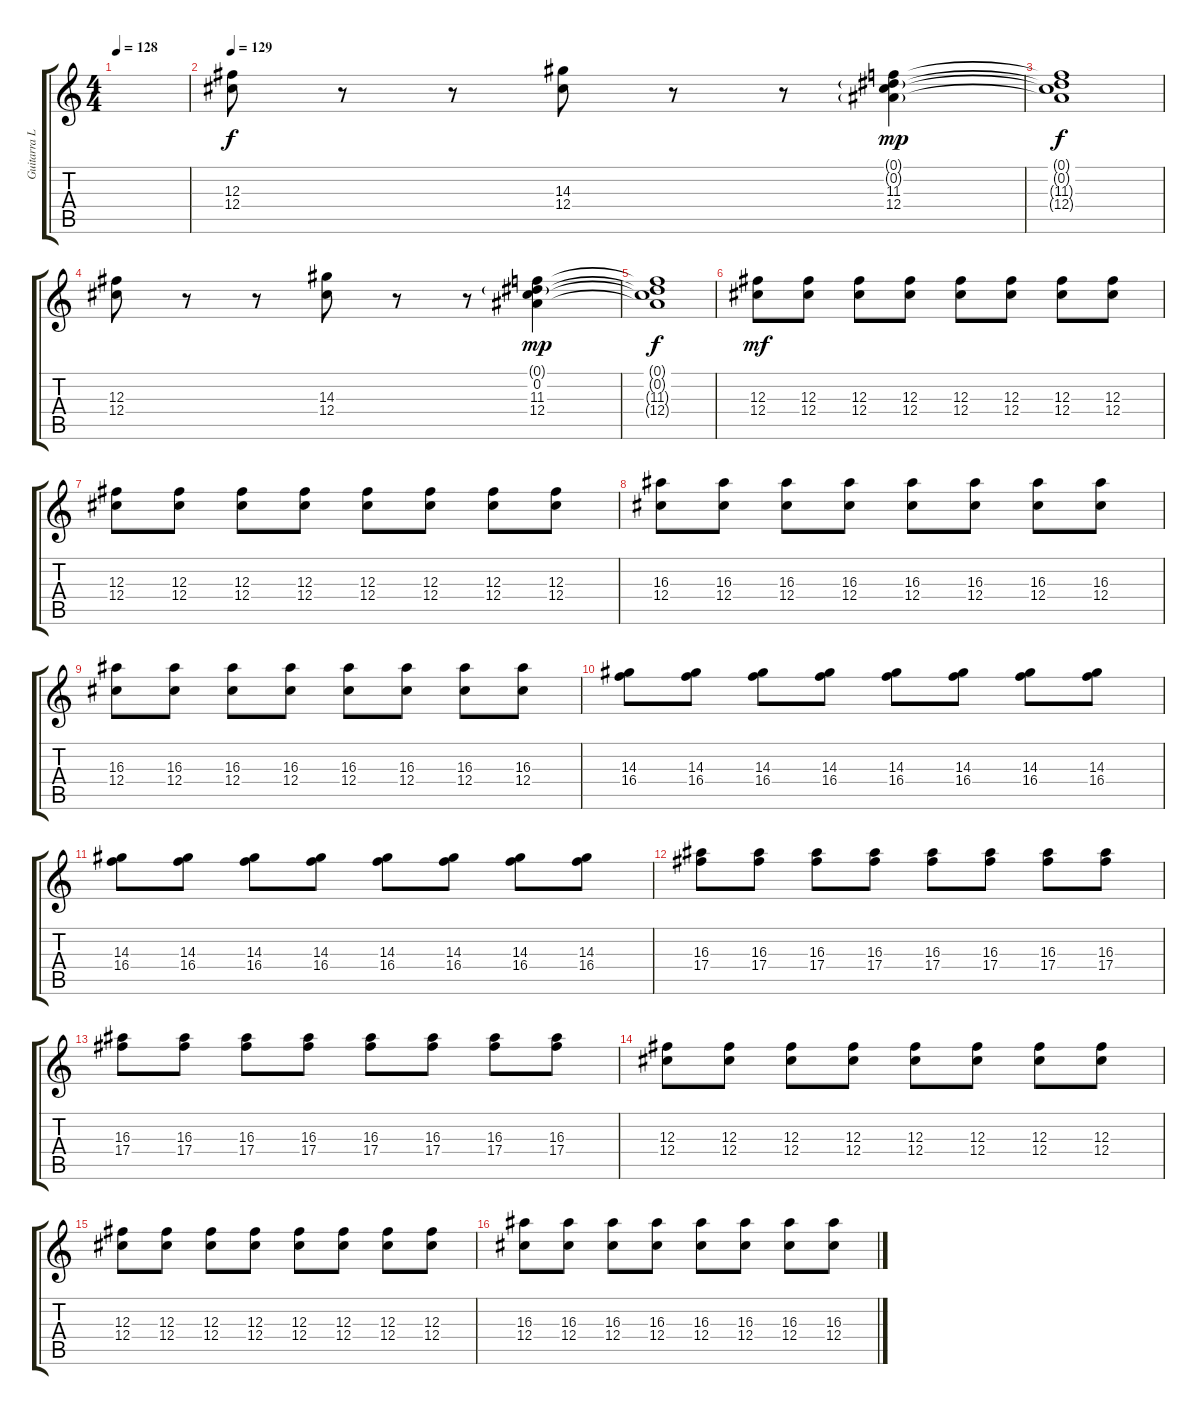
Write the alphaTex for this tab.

\track ("Guitarra L (Iván)" "Guitarra L") {instrument electricguitarjazz}
\staff {score tabs}
\tuning (Eb4 Bb3 Gb3 Db3 Ab2 Db2) {hide}
\ts (4 4)
\tempo 128
\clef g2
\ks c
|
\tempo 129
(12.3 12.4).8 r.8 r.8 (14.3 12.4).8 r.8 r.8 (0.1{g} 0.2{g} 11.3 12.4).4{dy mp} |
(0.1{t} 0.2{t} 11.3{t} 12.4{t}).1{dy f} |
(12.3 12.4).8 r.8 r.8 (14.3 12.4).8 r.8 r.8 (0.1{g} 0.2 11.3 12.4).4{dy mp} |
(0.1{t} 0.2{t} 11.3{t} 12.4{t}).1{dy f} |
(12.3 12.4).8{dy mf} (12.3 12.4).8 (12.3 12.4).8 (12.3 12.4).8 (12.3 12.4).8 (12.3 12.4).8 (12.3 12.4).8 (12.3 12.4).8 |
(12.3 12.4).8 (12.3 12.4).8 (12.3 12.4).8 (12.3 12.4).8 (12.3 12.4).8 (12.3 12.4).8 (12.3 12.4).8 (12.3 12.4).8 |
(16.3 12.4).8 (16.3 12.4).8 (16.3 12.4).8 (16.3 12.4).8 (16.3 12.4).8 (16.3 12.4).8 (16.3 12.4).8 (16.3 12.4).8 |
(16.3 12.4).8 (16.3 12.4).8 (16.3 12.4).8 (16.3 12.4).8 (16.3 12.4).8 (16.3 12.4).8 (16.3 12.4).8 (16.3 12.4).8 |
(14.3 16.4).8 (14.3 16.4).8 (14.3 16.4).8 (14.3 16.4).8 (14.3 16.4).8 (14.3 16.4).8 (14.3 16.4).8 (14.3 16.4).8 |
(14.3 16.4).8 (14.3 16.4).8 (14.3 16.4).8 (14.3 16.4).8 (14.3 16.4).8 (14.3 16.4).8 (14.3 16.4).8 (14.3 16.4).8 |
(16.3 17.4).8 (16.3 17.4).8 (16.3 17.4).8 (16.3 17.4).8 (16.3 17.4).8 (16.3 17.4).8 (16.3 17.4).8 (16.3 17.4).8 |
(16.3 17.4).8 (16.3 17.4).8 (16.3 17.4).8 (16.3 17.4).8 (16.3 17.4).8 (16.3 17.4).8 (16.3 17.4).8 (16.3 17.4).8 |
(12.3 12.4).8 (12.3 12.4).8 (12.3 12.4).8 (12.3 12.4).8 (12.3 12.4).8 (12.3 12.4).8 (12.3 12.4).8 (12.3 12.4).8 |
(12.3 12.4).8 (12.3 12.4).8 (12.3 12.4).8 (12.3 12.4).8 (12.3 12.4).8 (12.3 12.4).8 (12.3 12.4).8 (12.3 12.4).8 |
(16.3 12.4).8 (16.3 12.4).8 (16.3 12.4).8 (16.3 12.4).8 (16.3 12.4).8 (16.3 12.4).8 (16.3 12.4).8 (16.3 12.4).8
